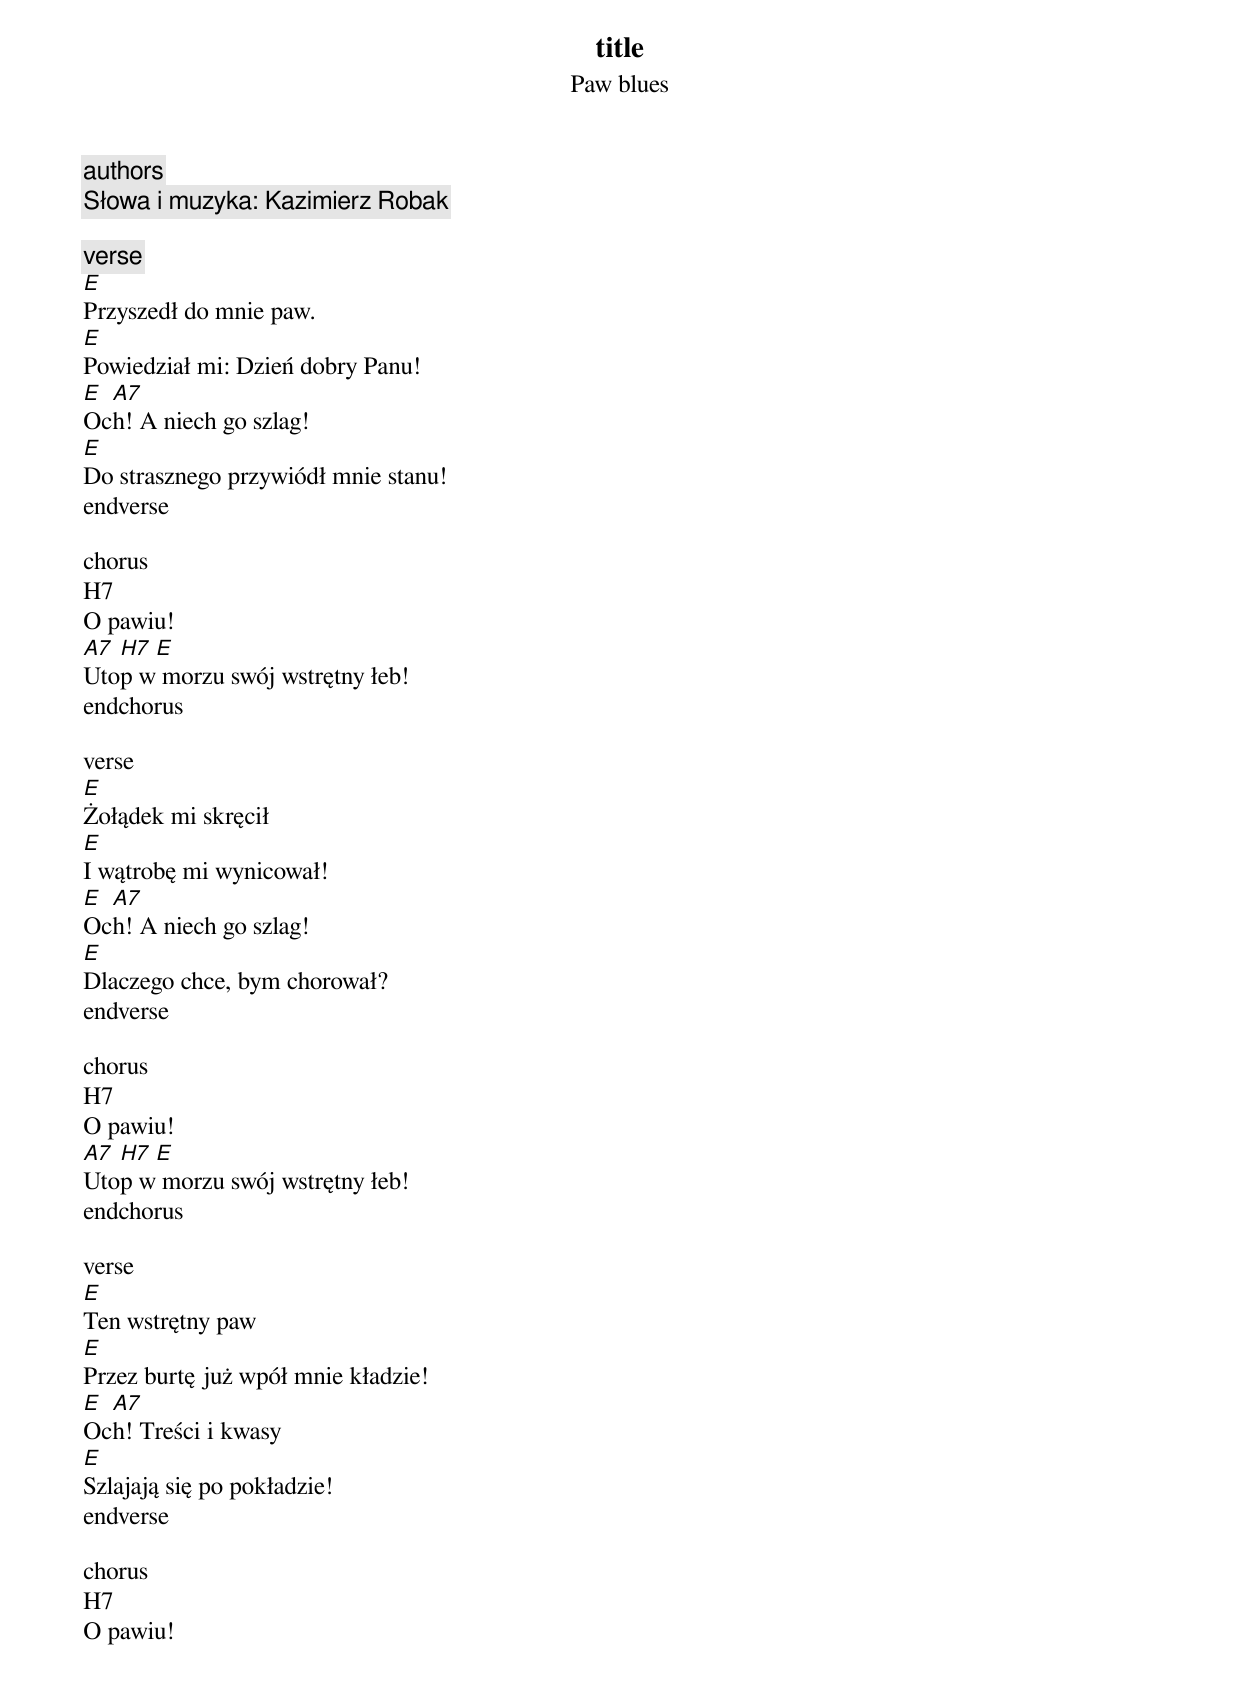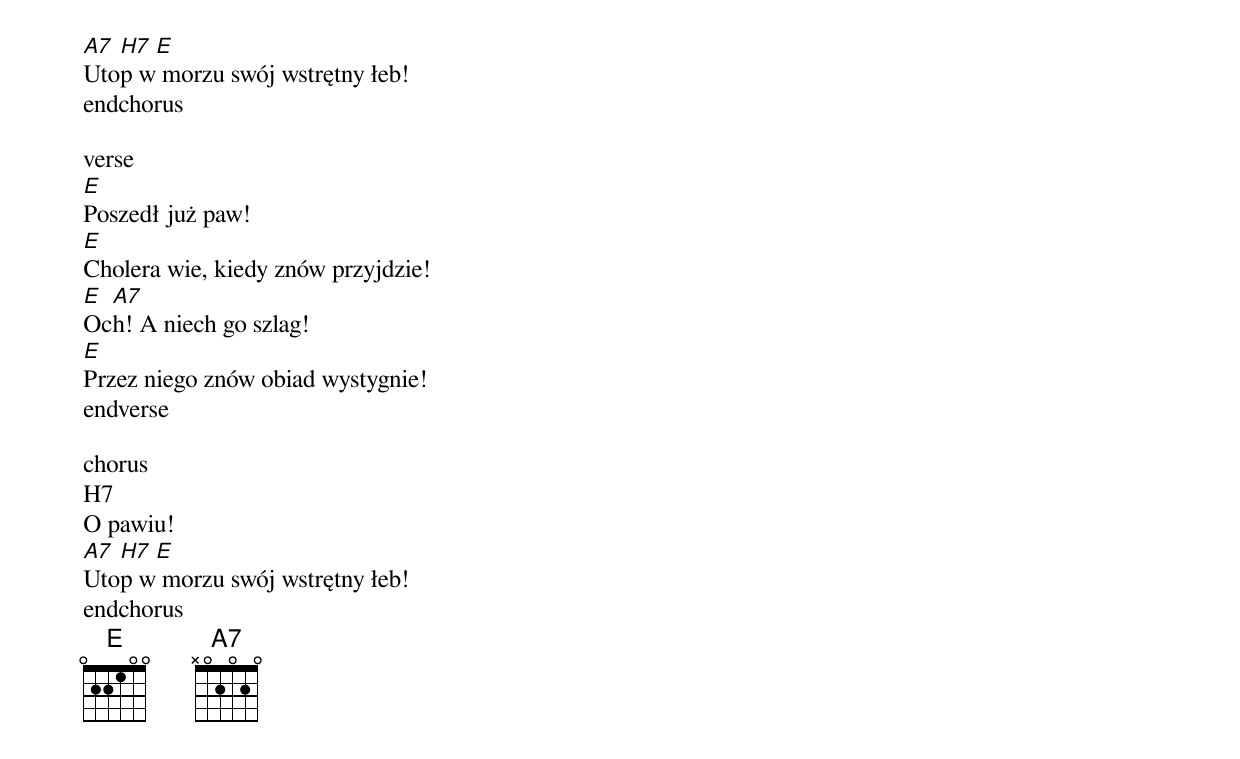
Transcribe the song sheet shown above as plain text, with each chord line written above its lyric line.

title
Paw blues
authors
Słowa i muzyka: Kazimierz Robak

verse
E
Przyszedł do mnie paw.
E
Powiedział mi: Dzień dobry Panu!
E A7
Och! A niech go szlag!
E
Do strasznego przywiódł mnie stanu!
endverse

chorus
H7
O pawiu!
A7 H7 E
Utop w morzu swój wstrętny łeb!
endchorus

verse
E
Żołądek mi skręcił
E
I wątrobę mi wynicował!
E A7
Och! A niech go szlag!
E
Dlaczego chce, bym chorował?
endverse

chorus
H7
O pawiu!
A7 H7 E
Utop w morzu swój wstrętny łeb!
endchorus

verse
E
Ten wstrętny paw
E
Przez burtę już wpół mnie kładzie!
E A7
Och! Treści i kwasy
E
Szlajają się po pokładzie!
endverse

chorus
H7
O pawiu!
A7 H7 E
Utop w morzu swój wstrętny łeb!
endchorus

verse
E
Poszedł już paw!
E
Cholera wie, kiedy znów przyjdzie!
E A7
Och! A niech go szlag!
E
Przez niego znów obiad wystygnie!
endverse

chorus
H7
O pawiu!
A7 H7 E
Utop w morzu swój wstrętny łeb!
endchorus
